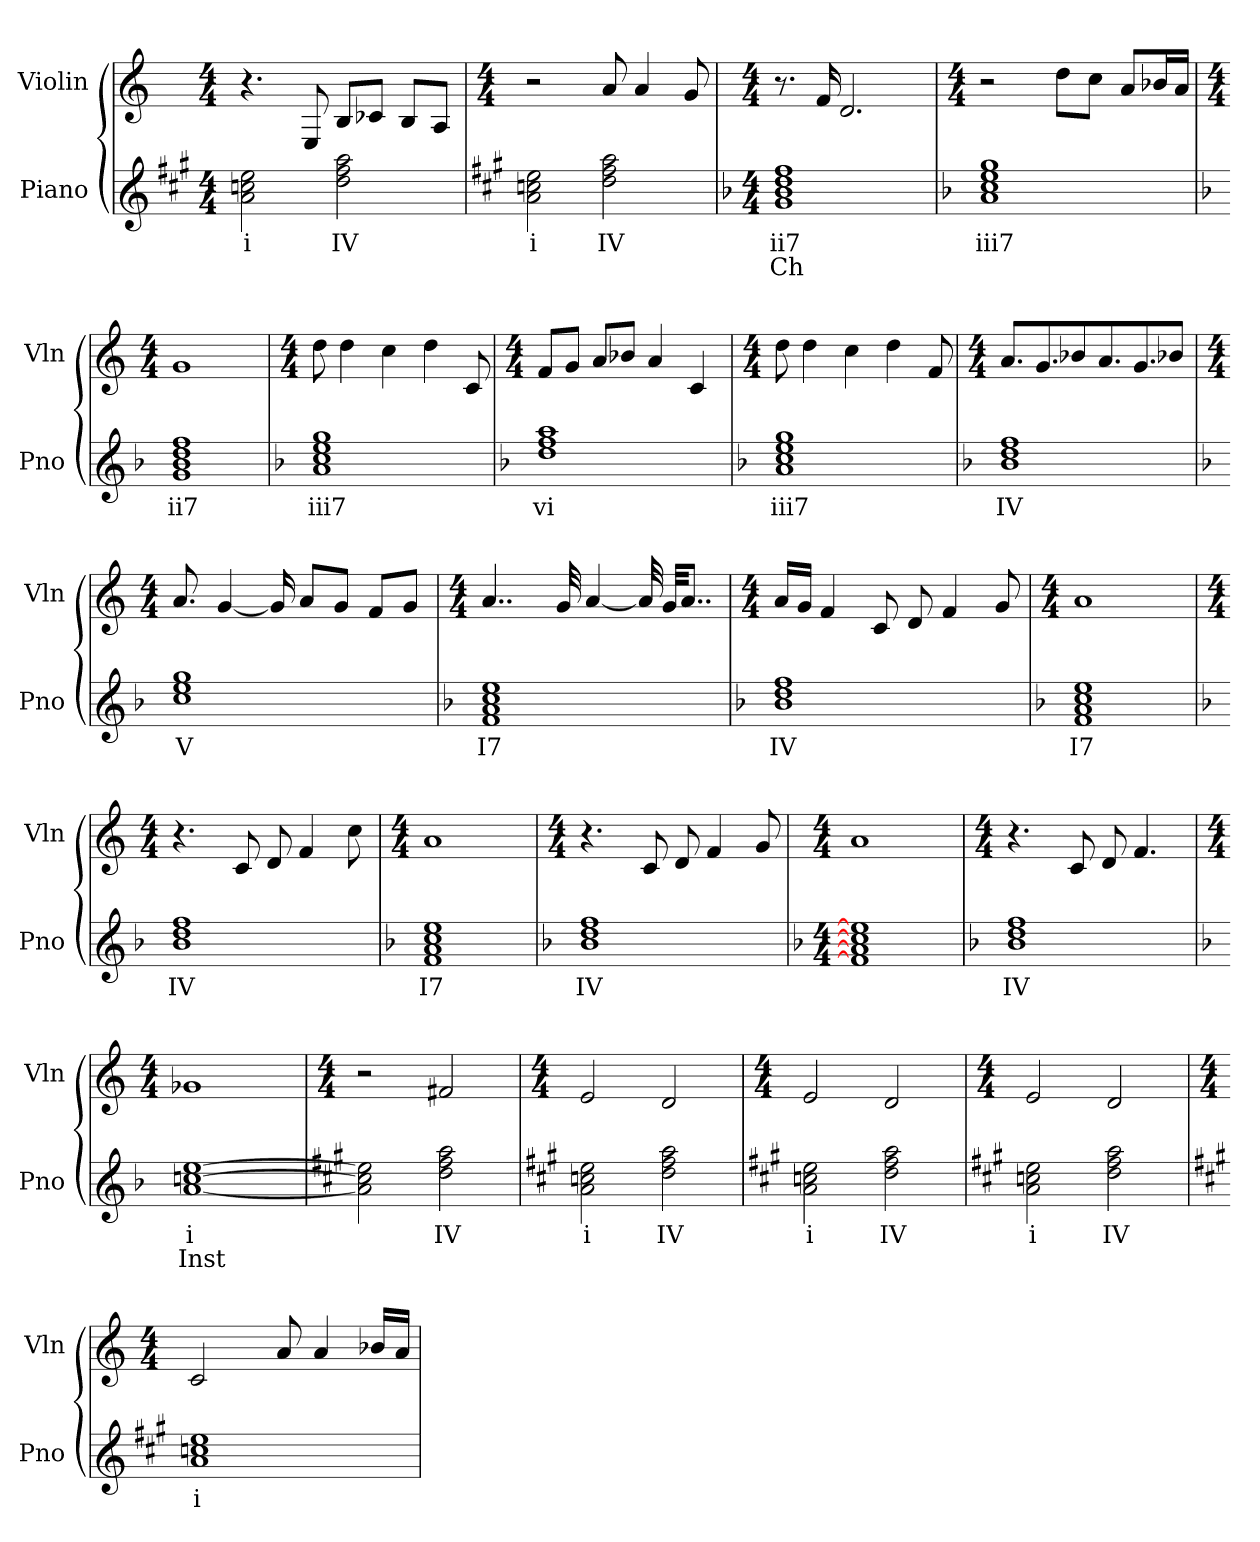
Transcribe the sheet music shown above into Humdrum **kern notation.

**kern	**text	**text	**kern
*part2	*part2	*part2	*part1
*staff2	*staff2	*staff2	*staff1
*I"Piano	*	*	*I"Violin
*I'Pno	*	*	*I'Vln
*k[f#c#g#]	*	*	*
*A:	*	*	*
*M4/4	*	*	*M4/4
=	=	=	=
2a 2ccn 2ee	i	.	4.r
.	.	.	8E
2dd 2ff# 2aa	IV	.	8BL
.	.	.	8c-XJ
.	.	.	8BL
.	.	.	8AJ
=	=	=	=
*k[f#c#g#]	*	*	*
*A:	*	*	*
*	*	*	*M4/4
2a 2ccn 2ee	i	.	2r
2dd 2ff# 2aa	IV	.	8a
.	.	.	4a
.	.	.	8g
=	=	=	=
*k[b-]	*	*	*
*F:	*	*	*
*M4/4	*	*	*M4/4
1g 1b- 1dd 1ff	ii7	Ch	8.r
.	.	.	16f
.	.	.	2.d
=	=	=	=
*k[b-]	*	*	*
*F:	*	*	*
*	*	*	*M4/4
1a 1cc 1ee 1gg	iii7	.	2r
.	.	.	8ddL
.	.	.	8ccJ
.	.	.	8aL
.	.	.	16b-XL
.	.	.	16aJJ
=	=	=	=
*k[b-]	*	*	*
*F:	*	*	*
*	*	*	*M4/4
1g 1b- 1dd 1ff	ii7	.	1g
=	=	=	=
*k[b-]	*	*	*
*F:	*	*	*
*	*	*	*M4/4
1a 1cc 1ee 1gg	iii7	.	8dd
.	.	.	4dd
.	.	.	4cc
.	.	.	4dd
.	.	.	8c
=	=	=	=
*k[b-]	*	*	*
*F:	*	*	*
*	*	*	*M4/4
1dd 1ff 1aa	vi	.	8fL
.	.	.	8gJ
.	.	.	8aL
.	.	.	8b-XJ
.	.	.	4a
.	.	.	4c
=	=	=	=
*k[b-]	*	*	*
*F:	*	*	*
*	*	*	*M4/4
1a 1cc 1ee 1gg	iii7	.	8dd
.	.	.	4dd
.	.	.	4cc
.	.	.	4dd
.	.	.	8f
=	=	=	=
*k[b-]	*	*	*
*F:	*	*	*
*	*	*	*M4/4
1b- 1dd 1ff	IV	.	8.aL
.	.	.	8.gJ
.	.	.	8b-XL
.	.	.	8.a
.	.	.	8.gJ
.	.	.	8b-XJ
=	=	=	=
*k[b-]	*	*	*
*F:	*	*	*
*	*	*	*M4/4
1cc 1ee 1gg	V	.	8.a
.	.	.	[4g
.	.	.	16g]
.	.	.	8aL
.	.	.	8gJ
.	.	.	8fL
.	.	.	8gJ
=	=	=	=
*k[b-]	*	*	*
*F:	*	*	*
*	*	*	*M4/4
1f 1a 1cc 1ee	I7	.	4..a
.	.	.	32g
.	.	.	[4a
.	.	.	32a]
.	.	.	32gKKL
.	.	.	8..aJ
=	=	=	=
*k[b-]	*	*	*
*F:	*	*	*
*	*	*	*M4/4
1b- 1dd 1ff	IV	.	16aLL
.	.	.	16gJJ
.	.	.	4f
.	.	.	8c
.	.	.	8d
.	.	.	4f
.	.	.	8g
=	=	=	=
*k[b-]	*	*	*
*F:	*	*	*
*	*	*	*M4/4
1f 1a 1cc 1ee	I7	.	1a
=	=	=	=
*k[b-]	*	*	*
*F:	*	*	*
*	*	*	*M4/4
1b- 1dd 1ff	IV	.	4.r
.	.	.	8c
.	.	.	8d
.	.	.	4f
.	.	.	8cc
=	=	=	=
*k[b-]	*	*	*
*F:	*	*	*
*	*	*	*M4/4
1f 1a 1cc 1ee	I7	.	1a
=	=	=	=
*k[b-]	*	*	*
*F:	*	*	*
*	*	*	*M4/4
1b- 1dd 1ff	IV	.	4.r
.	.	.	8c
.	.	.	8d
.	.	.	4f
.	.	.	8g
=	=	=	=
*k[b-]	*	*	*
*F:	*	*	*
*M4/4	*	*	*M4/4
1f] 1a] 1cc] 1ee]	.	.	1a
=	=	=	=
*k[b-]	*	*	*
*F:	*	*	*
*	*	*	*M4/4
1b- 1dd 1ff	IV	.	4.r
.	.	.	8c
.	.	.	8d
.	.	.	4.f
=	=	=	=
*k[b-]	*	*	*
*F:	*	*	*
*	*	*	*M4/4
[1a [1ccn [1ee	i	Inst	1g-X
=	=	=	=
*k[f#c#g#]	*	*	*
*A:	*	*	*
*	*	*	*M4/4
2a] 2ccn] 2ee]	.	.	2r
2dd 2ff# 2aa	IV	.	2f#X
=	=	=	=
*k[f#c#g#]	*	*	*
*A:	*	*	*
*	*	*	*M4/4
2a 2ccn 2ee	i	.	2e
2dd 2ff# 2aa	IV	.	2d
=	=	=	=
*k[f#c#g#]	*	*	*
*A:	*	*	*
*	*	*	*M4/4
2a 2ccn 2ee	i	.	2e
2dd 2ff# 2aa	IV	.	2d
=	=	=	=
*k[f#c#g#]	*	*	*
*A:	*	*	*
*	*	*	*M4/4
2a 2ccn 2ee	i	.	2e
2dd 2ff# 2aa	IV	.	2d
=	=	=	=
*k[f#c#g#]	*	*	*
*A:	*	*	*
*	*	*	*M4/4
1a 1ccn 1ee	i	.	2c
.	.	.	8a
.	.	.	4a
.	.	.	16b-XLL
.	.	.	16aJJ
=	=	=	=
*-	*-	*-	*-
